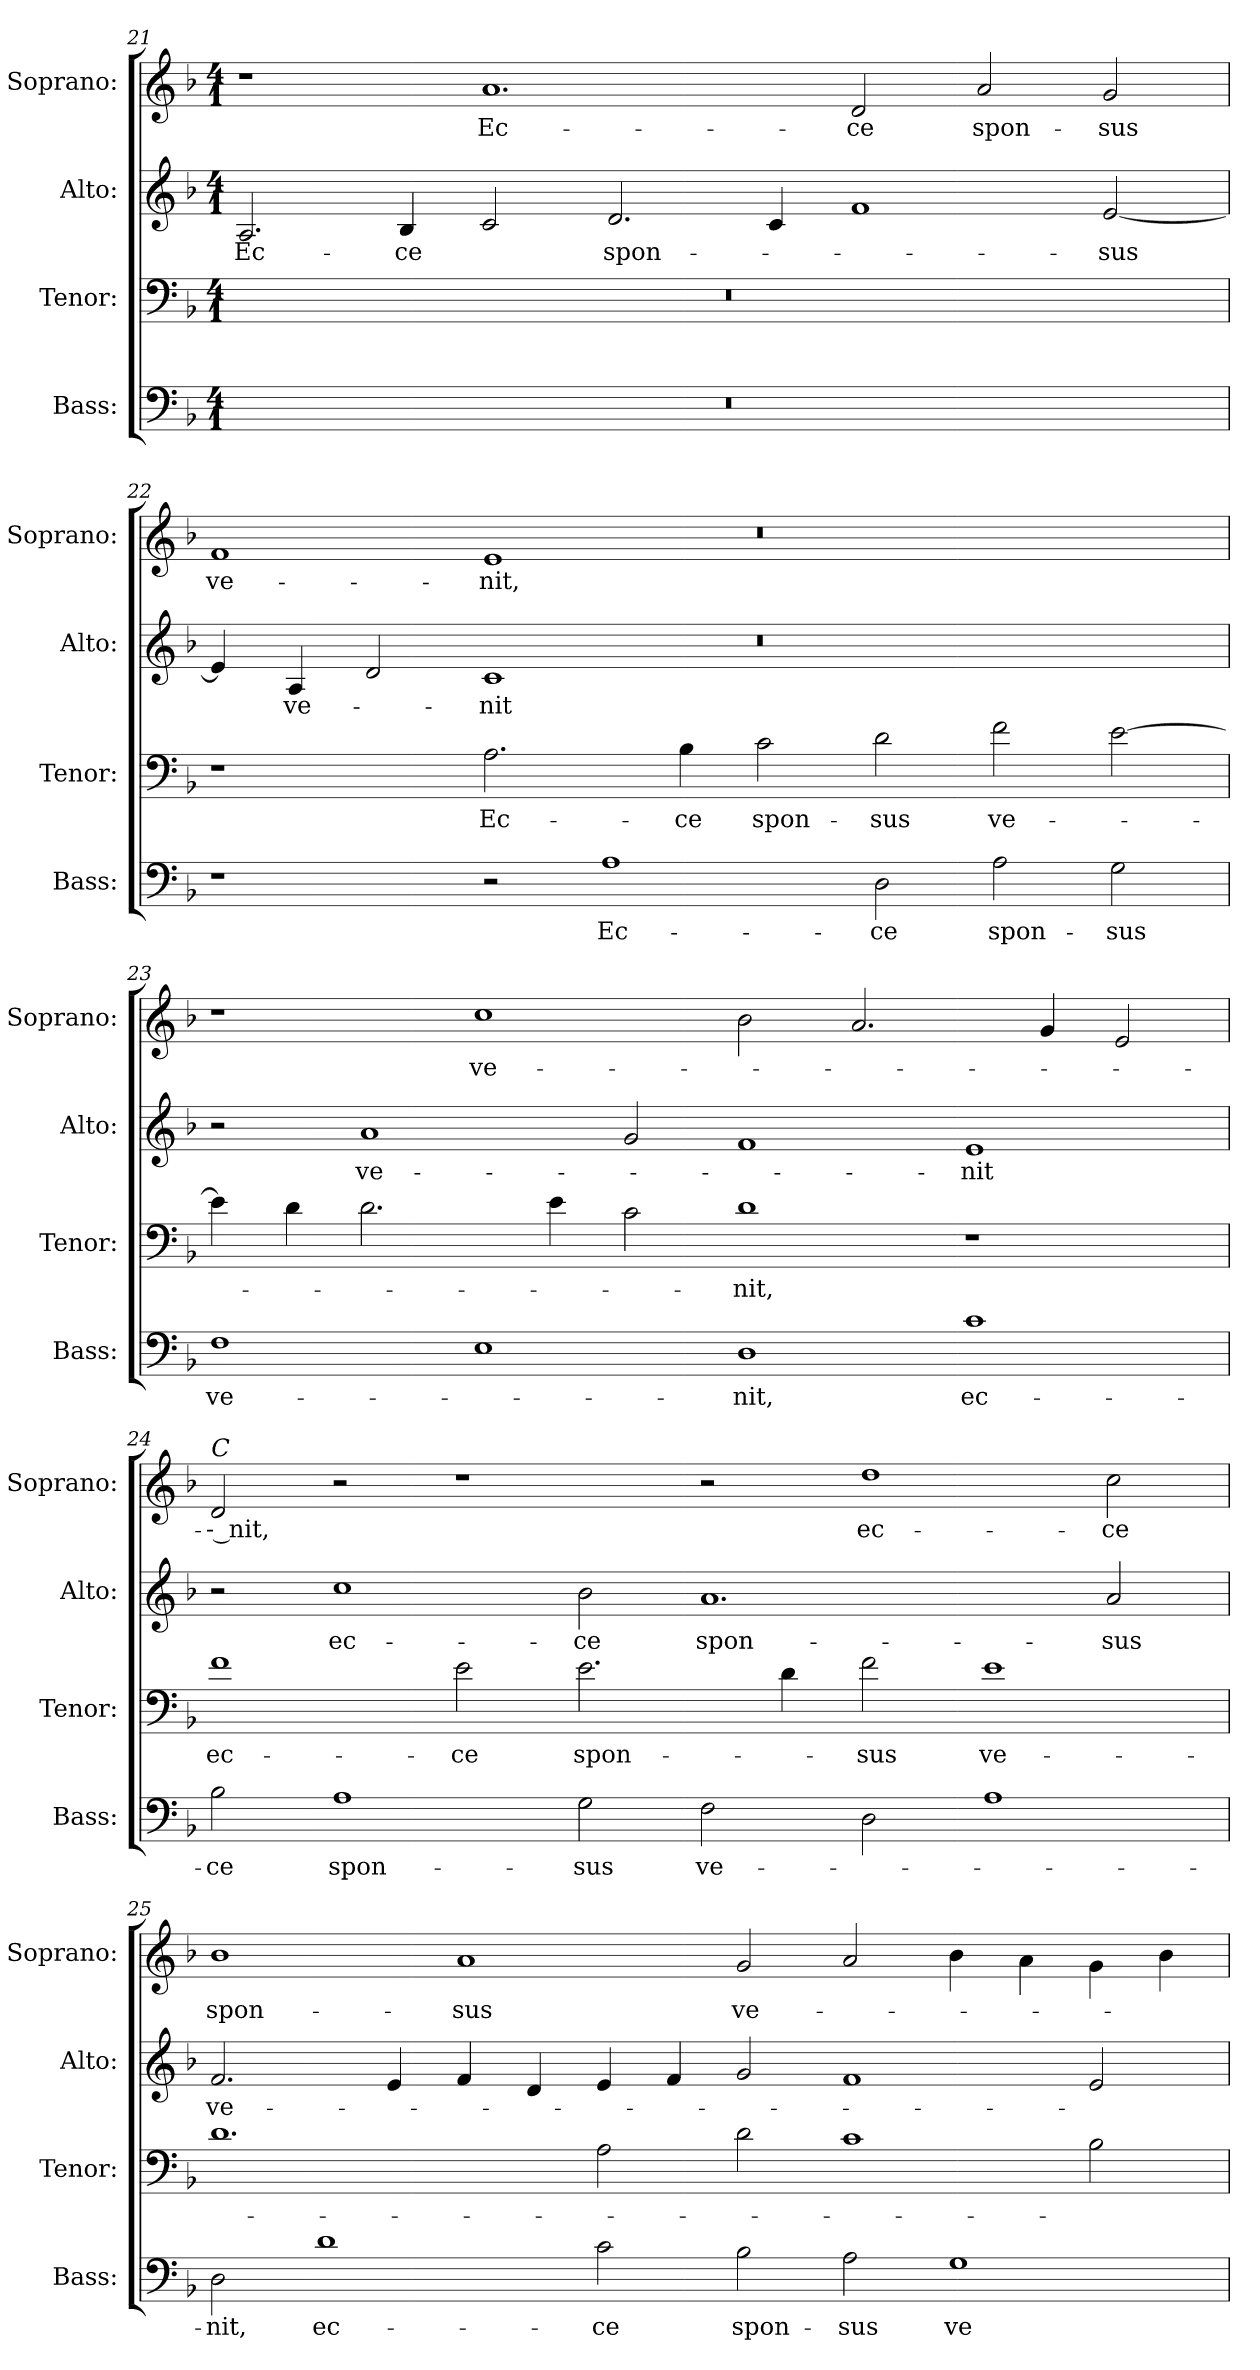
**kern	**text	**kern	**text	**kern	**text	**kern	**text
*part4	*part4	*part3	*part3	*part2	*part2	*part1	*part1
*staff4	*staff4	*staff3	*staff3	*staff2	*staff2	*staff1	*staff1
*I"Bass:	*	*I"Tenor:	*	*I"Alto:	*	*I"Soprano:	*
*I'Bass:	*	*I'Tenor:	*	*I'Alto:	*	*I'Soprano:	*
!!LO:PB:g=z
*clefF4	*	*clefF4	*	*clefG2	*	*clefG2	*
*k[b-]	*	*k[b-]	*	*k[b-]	*	*k[b-]	*
*F:	*	*F:	*	*F:	*	*F:	*
*M4/1	*	*M4/1	*	*M4/1	*	*M4/1	*
=21	=21	=21	=21	=21	=21	=21	=21
!LO:N:vis=1	!	!LO:N:vis=1	!	!	!	!	!
!	!	!	!	!	!LO:LY:b:color=#000000	!	!
00r	.	00r	.	2.Ai/	Ec-	1r	.
!	!	!	!	!	!LO:LY:b:color=#000000	!	!
.	.	.	.	4B-i/	-ce	.	.
!	!	!	!	!	!	!	!LO:LY:b:color=#000000
.	.	.	.	2ci/	.	1.ai	Ec-
!	!	!	!	!	!LO:LY:b:color=#000000	!	!
.	.	.	.	2.di/	spon-	.	.
.	.	.	.	4ci/	.	.	.
!	!	!	!	!	!	!	!LO:LY:b:color=#000000
.	.	.	.	1fi	.	2di/	-ce
!	!	!	!	!	!	!	!LO:LY:b:color=#000000
.	.	.	.	.	.	2ai/	spon-
!	!	!	!	!	!LO:LY:b:color=#000000	!	!
!	!	!	!	!	!	!	!LO:LY:b:color=#000000
.	.	.	.	[2ei/	-sus	2gi/	-sus
=22	=22	=22	=22	=22	=22	=22	=22
!	!	!	!	!	!	!	!LO:LY:b:color=#000000
1r	.	1r	.	4ei/]	.	1fi	ve-
!	!	!	!	!	!LO:LY:b:color=#000000	!	!
.	.	.	.	4Ai/	ve-	.	.
.	.	.	.	2di/	.	.	.
!	!	!	!LO:LY:b:color=#000000	!	!	!	!
!	!	!	!	!	!LO:LY:b:color=#000000	!	!
!	!	!	!	!	!	!	!LO:LY:b:color=#000000
2r	.	2.Ai\	Ec-	1ci	-nit	1ei	-nit,
!	!LO:LY:b:color=#000000	!	!	!	!	!	!
1Ai	Ec-	.	.	.	.	.	.
!	!	!	!LO:LY:b:color=#000000	!	!	!	!
.	.	4B-i\	-ce	.	.	.	.
!	!	!	!LO:LY:b:color=#000000	!	!	!	!
.	.	2ci\	spon-	0r	.	0r	.
!	!LO:LY:b:color=#000000	!	!	!	!	!	!
!	!	!	!LO:LY:b:color=#000000	!	!	!	!
2Di\	-ce	2di\	-sus	.	.	.	.
!	!LO:LY:b:color=#000000	!	!	!	!	!	!
!	!	!	!LO:LY:b:color=#000000	!	!	!	!
2Ai\	spon-	2fi\	ve-	.	.	.	.
!	!LO:LY:b:color=#000000	!	!	!	!	!	!
2Gi\	-sus	[2ei\	.	.	.	.	.
=23	=23	=23	=23	=23	=23	=23	=23
!	!LO:LY:b:color=#000000	!	!	!	!	!	!
1Fi	ve-	4ei\]	.	2r	.	1r	.
.	.	4di\	.	.	.	.	.
!	!	!	!	!	!LO:LY:b:color=#000000	!	!
.	.	2.di\	.	1ai	ve-	.	.
!	!	!	!	!	!	!	!LO:LY:b:color=#000000
1Ei	.	.	.	.	.	1cci	ve-
.	.	4ei\	.	.	.	.	.
.	.	2ci\	.	2gi/	.	.	.
!	!LO:LY:b:color=#000000	!	!	!	!	!	!
!	!	!	!LO:LY:b:color=#000000	!	!	!	!
1Di	-nit,	1di	-nit,	1fi	.	2b-i\	.
.	.	.	.	.	.	2.ai/	.
!	!LO:LY:b:color=#000000	!	!	!	!	!	!
!	!	!	!	!	!LO:LY:b:color=#000000	!	!
1ci	ec-	1r	.	1ei	-nit	.	.
.	.	.	.	.	.	4gi/	.
.	.	.	.	.	.	2ei/	.
!!LO:LB:g=z
=24	=24	=24	=24	=24	=24	=24	=24
!	!LO:LY:b:color=#000000	!	!	!	!	!	!
!	!	!	!LO:LY:b:color=#000000	!	!	!	!
!	!	!	!	!	!	!LO:TX:a:i:t=C	!
!	!	!	!	!	!	!	!LO:LY:b:color=#000000
2B-i\	-ce	1fi	ec-	2r	.	2di/	-- nit,
!	!LO:LY:b:color=#000000	!	!	!	!	!	!
!	!	!	!	!	!LO:LY:b:color=#000000	!	!
1Ai	spon-	.	.	1cci	ec-	2r	.
!	!	!	!LO:LY:b:color=#000000	!	!	!	!
.	.	2ei\	-ce	.	.	1r	.
!	!LO:LY:b:color=#000000	!	!	!	!	!	!
!	!	!	!LO:LY:b:color=#000000	!	!	!	!
!	!	!	!	!	!LO:LY:b:color=#000000	!	!
2Gi\	-sus	2.ei\	spon-	2b-i\	-ce	.	.
!	!LO:LY:b:color=#000000	!	!	!	!	!	!
!	!	!	!	!	!LO:LY:b:color=#000000	!	!
2Fi\	ve-	.	.	1.ai	spon-	2r	.
.	.	4di\	.	.	.	.	.
!	!	!	!LO:LY:b:color=#000000	!	!	!	!
!	!	!	!	!	!	!	!LO:LY:b:color=#000000
2Di\	.	2fi\	-sus	.	.	1ddi	ec-
!	!	!	!LO:LY:b:color=#000000	!	!	!	!
1Ai	.	1ei	ve-	.	.	.	.
!	!	!	!	!	!LO:LY:b:color=#000000	!	!
!	!	!	!	!	!	!	!LO:LY:b:color=#000000
.	.	.	.	2ai/	-sus	2cci\	-ce
=25	=25	=25	=25	=25	=25	=25	=25
!	!LO:LY:b:color=#000000	!	!	!	!	!	!
!	!	!	!	!	!LO:LY:b:color=#000000	!	!
!	!	!	!	!	!	!	!LO:LY:b:color=#000000
2Di\	-nit,	1.di	.	2.fi/	ve-	1b-i	spon-
!	!LO:LY:b:color=#000000	!	!	!	!	!	!
1di	ec-	.	.	.	.	.	.
.	.	.	.	4ei/	.	.	.
!	!	!	!	!	!	!	!LO:LY:b:color=#000000
.	.	.	.	4fi/	.	1ai	-sus
.	.	.	.	4di/	.	.	.
!	!LO:LY:b:color=#000000	!	!	!	!	!	!
2ci\	-ce	2Ai\	.	4ei/	.	.	.
.	.	.	.	4fi/	.	.	.
!	!LO:LY:b:color=#000000	!	!	!	!	!	!
!	!	!	!	!	!	!	!LO:LY:b:color=#000000
2B-i\	spon-	2di\	.	2gi/	.	2gi/	ve-
!	!LO:LY:b:color=#000000	!	!	!	!	!	!
2Ai\	-sus	1ci	.	1fi	.	2ai/	.
!	!LO:LY:b:color=#000000	!	!	!	!	!	!
1Gi	ve-	.	.	.	.	4b-i\	.
.	.	.	.	.	.	4ai\	.
.	.	2B-i\	.	2ei/	.	4gi\	.
.	.	.	.	.	.	4b-i\	.
=	=	=	=	=	=	=	=
*-	*-	*-	*-	*-	*-	*-	*-
